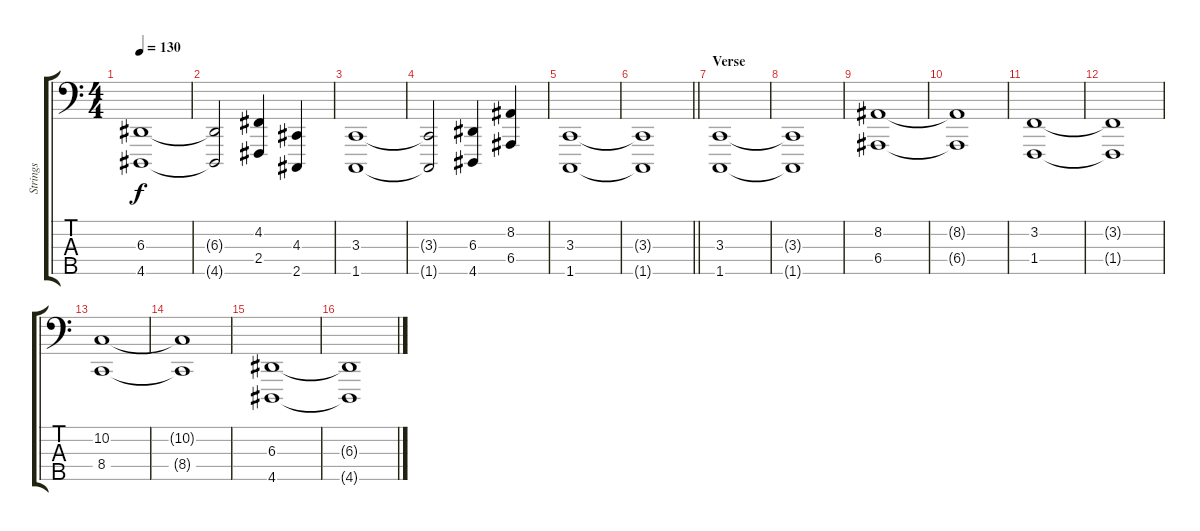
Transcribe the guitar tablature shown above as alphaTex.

\track ("Strings" "Strings") {instrument stringensemble1}
\staff {score tabs}
\tuning (G2 D2 A1 E1 B0) {hide}
\ts (4 4)
\tempo 130
\clef f4
\ks c
(6.3 4.5).1{dy f} |
(6.3{t} 4.5{t}).2 (4.2 2.4).4 (4.3 2.5).4 |
(3.3 1.5).1 |
(3.3{t} 1.5{t}).2 (6.3 4.5).4 (8.2 6.4).4 |
(3.3 1.5).1 |
\barLineRight lightlight
(3.3{t} 1.5{t}).1 |
\section ("" "Verse ")
(3.3 1.5).1 |
(3.3{t} 1.5{t}).1 |
(8.2 6.4).1 |
(8.2{t} 6.4{t}).1 |
(3.2 1.4).1 |
(3.2{t} 1.4{t}).1 |
(10.2 8.4).1 |
(10.2{t} 8.4{t}).1 |
(6.3 4.5).1 |
(6.3{t} 4.5{t}).1
